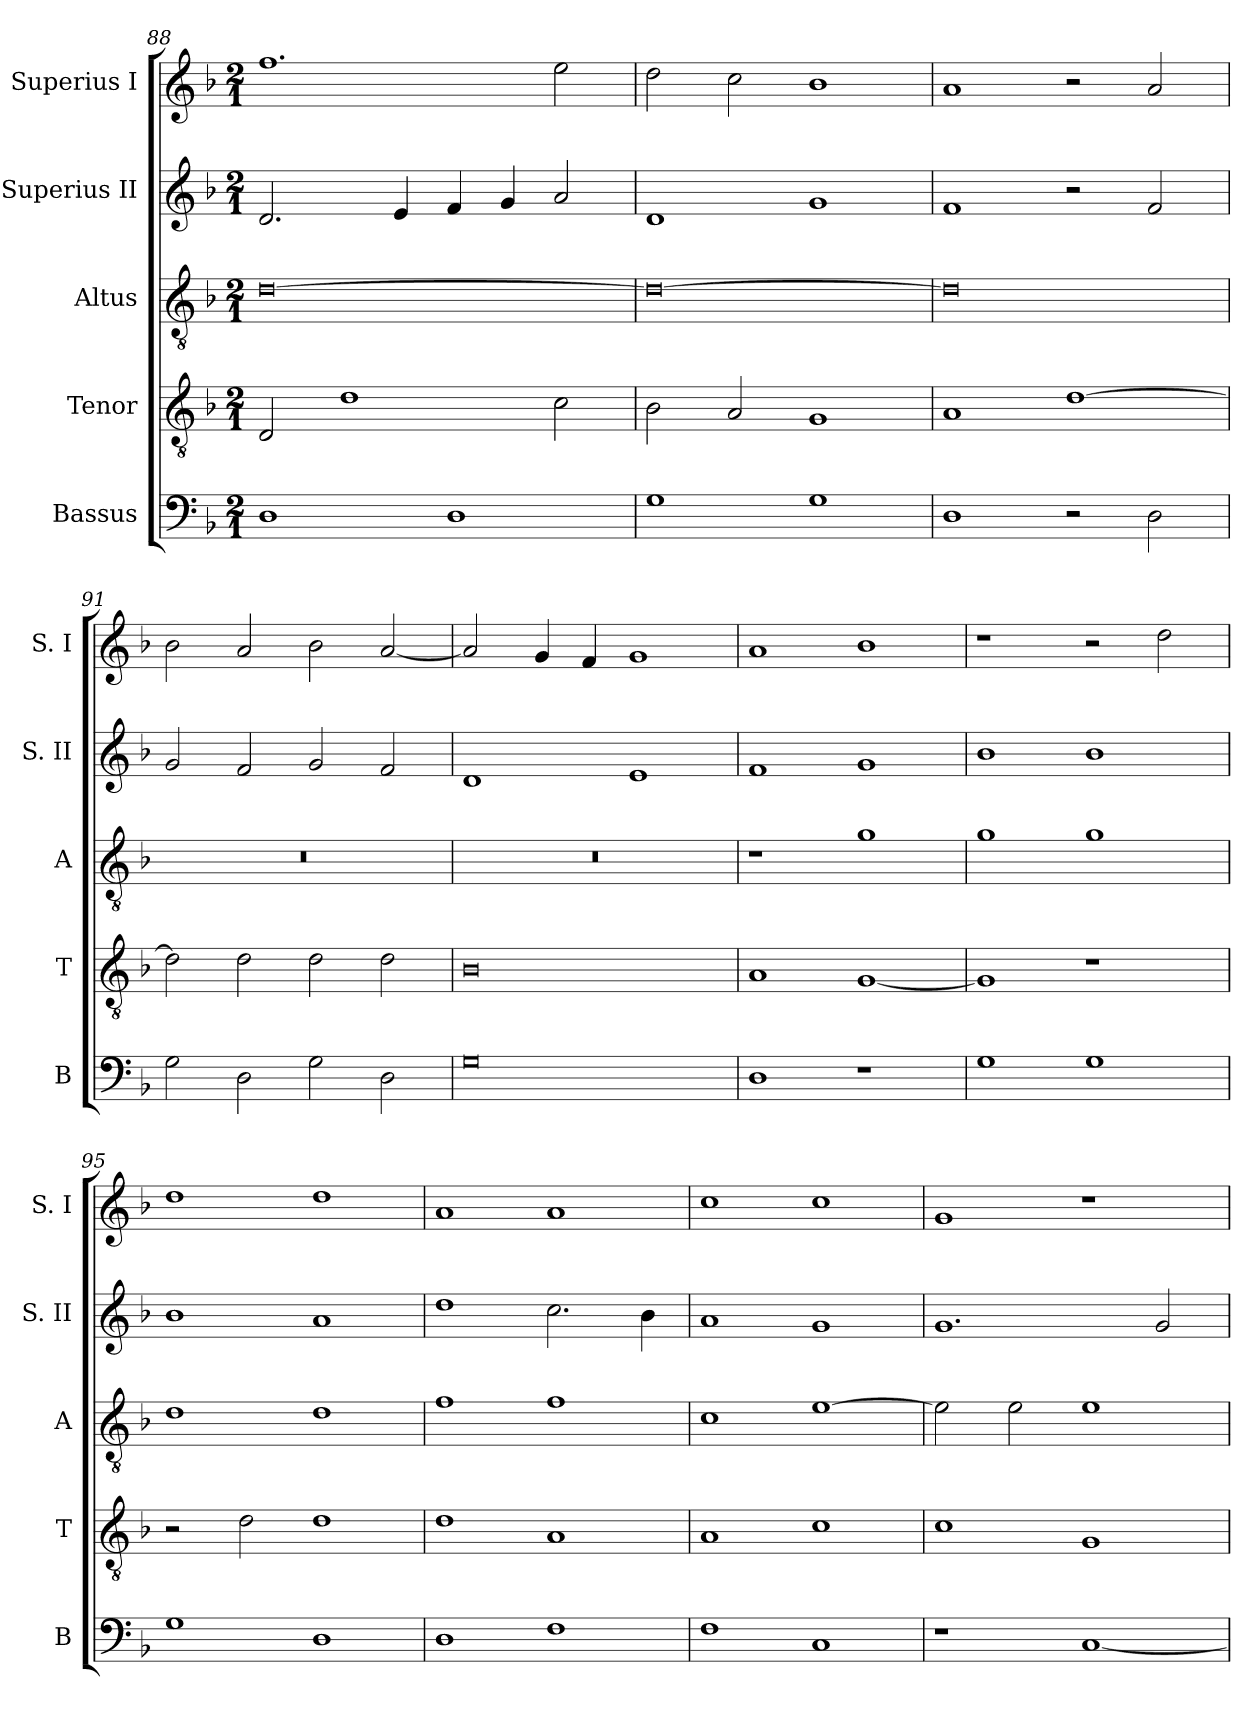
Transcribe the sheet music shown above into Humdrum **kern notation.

**kern	**kern	**kern	**kern	**kern
*part5	*part4	*part3	*part2	*part1
*staff5	*staff4	*staff3	*staff2	*staff1
*I"Bassus	*I"Tenor	*I"Altus	*I"Superius II	*I"Superius I
*I'B	*I'T	*I'A	*I'S. II	*I'S. I
*clefF4	*clefGv2	*clefGv2	*clefG2	*clefG2
*k[b-]	*k[b-]	*k[b-]	*k[b-]	*k[b-]
*F:	*F:	*F:	*F:	*F:
*M2/1	*M2/1	*M2/1	*M2/1	*M2/1
=88	=88	=88	=88	=88
1D	2D	[0d	2.d	1.ff
.	1d	.	.	.
.	.	.	4e	.
1D	.	.	4f	.
.	.	.	4g	.
.	2c	.	2a	2ee
=89	=89	=89	=89	=89
1G	2B-	0d_	1d	2dd
.	2A	.	.	2cc
1G	1G	.	1g	1b-
=90	=90	=90	=90	=90
1D	1A	0d]	1f	1a
2r	[1d	.	2r	2r
2D	.	.	2f	2a
=91	=91	=91	=91	=91
2G	2d]	0r	2g	2b-
2D	2d	.	2f	2a
2G	2d	.	2g	2b-
2D	2d	.	2f	[2a
=92	=92	=92	=92	=92
0G	0B-	0r	1d	2a]
.	.	.	.	4g
.	.	.	.	4f
.	.	.	1e	1g
=93	=93	=93	=93	=93
1D	1A	1r	1f	1a
1r	[1G	1g	1g	1b-
=94	=94	=94	=94	=94
1G	1G]	1g	1b-	1r
1G	1r	1g	1b-	2r
.	.	.	.	2dd
=95	=95	=95	=95	=95
1G	2r	1d	1b-	1dd
.	2d	.	.	.
1D	1d	1d	1a	1dd
=96	=96	=96	=96	=96
1D	1d	1f	1dd	1a
1F	1A	1f	2.cc	1a
.	.	.	4b-	.
=97	=97	=97	=97	=97
1F	1A	1c	1a	1cc
1C	1c	[1e	1g	1cc
=98	=98	=98	=98	=98
1r	1c	2e]	1.g	1g
.	.	2e	.	.
[1C	1G	1e	.	1r
.	.	.	2g	.
=	=	=	=	=
*-	*-	*-	*-	*-
